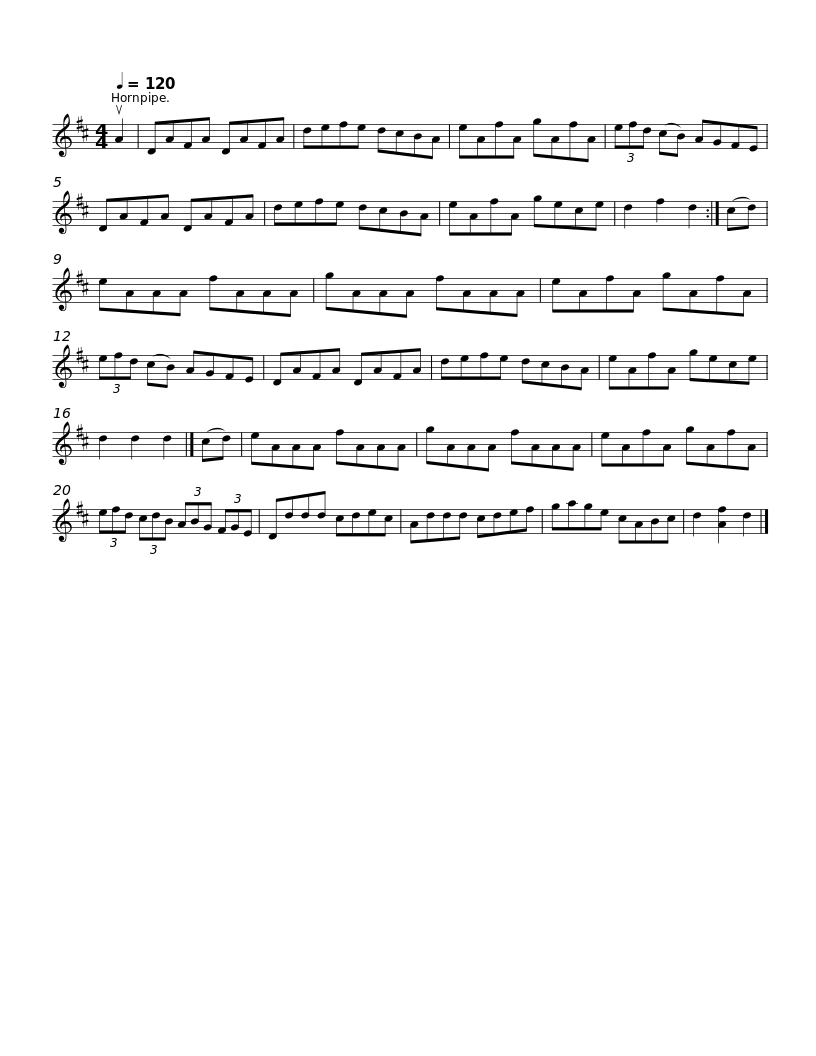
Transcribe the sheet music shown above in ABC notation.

X:1
L:1/8
Q:1/4=120
M:4/4
I:linebreak $
K:D
V:1 treble
V:1
 uA2 | DAFA DAFA | defe dcBA | eAfA gAfA | (3efd (cB) AGFE | %5
 DAFA DAFA |$ defe dcBA | eAfA gece | d2 f2 d2 :| (cd) | %10
 eAAA fAAA | gAAA fAAA | eAfA gAfA |$ (3efd (cB) AGFE | DAFA DAFA | %15
 defe dcBA | eAfA gece | d2 d2 d2 |] (cd) |$ eAAA fAAA | %20
 gAAA fAAA | eAfA gAfA | (3efd (3cdB (3ABG (3FGE | Dddd cdec |$ Addd cdef | %25
 gage cABc | d2 [Af]2 d2 |] %27
